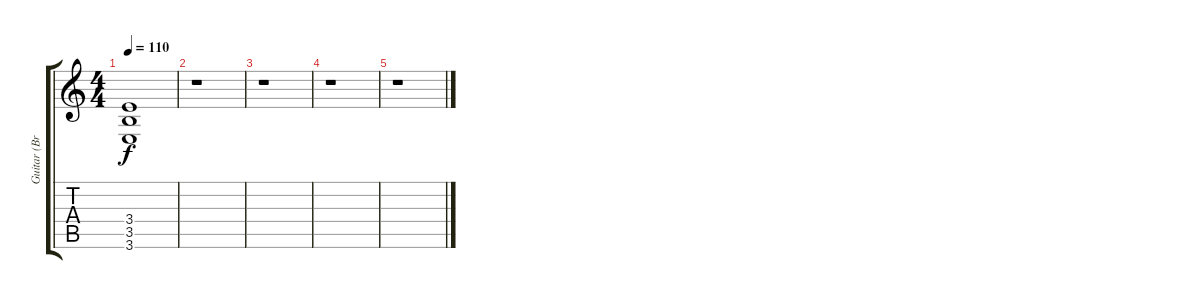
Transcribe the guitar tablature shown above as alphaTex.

\track ("Guitar (Brad Delson)" "Guitar (Br") {instrument distortionguitar}
\staff {score tabs}
\tuning (Eb4 Bb3 Gb3 Db3 Ab2 Db2) {hide}
\ts (4 4)
\tempo 110
\clef g2
\ks c
(3.4 3.5 3.6).1{dy f} |
r.1 |
r.1 |
r.1 |
r.1
